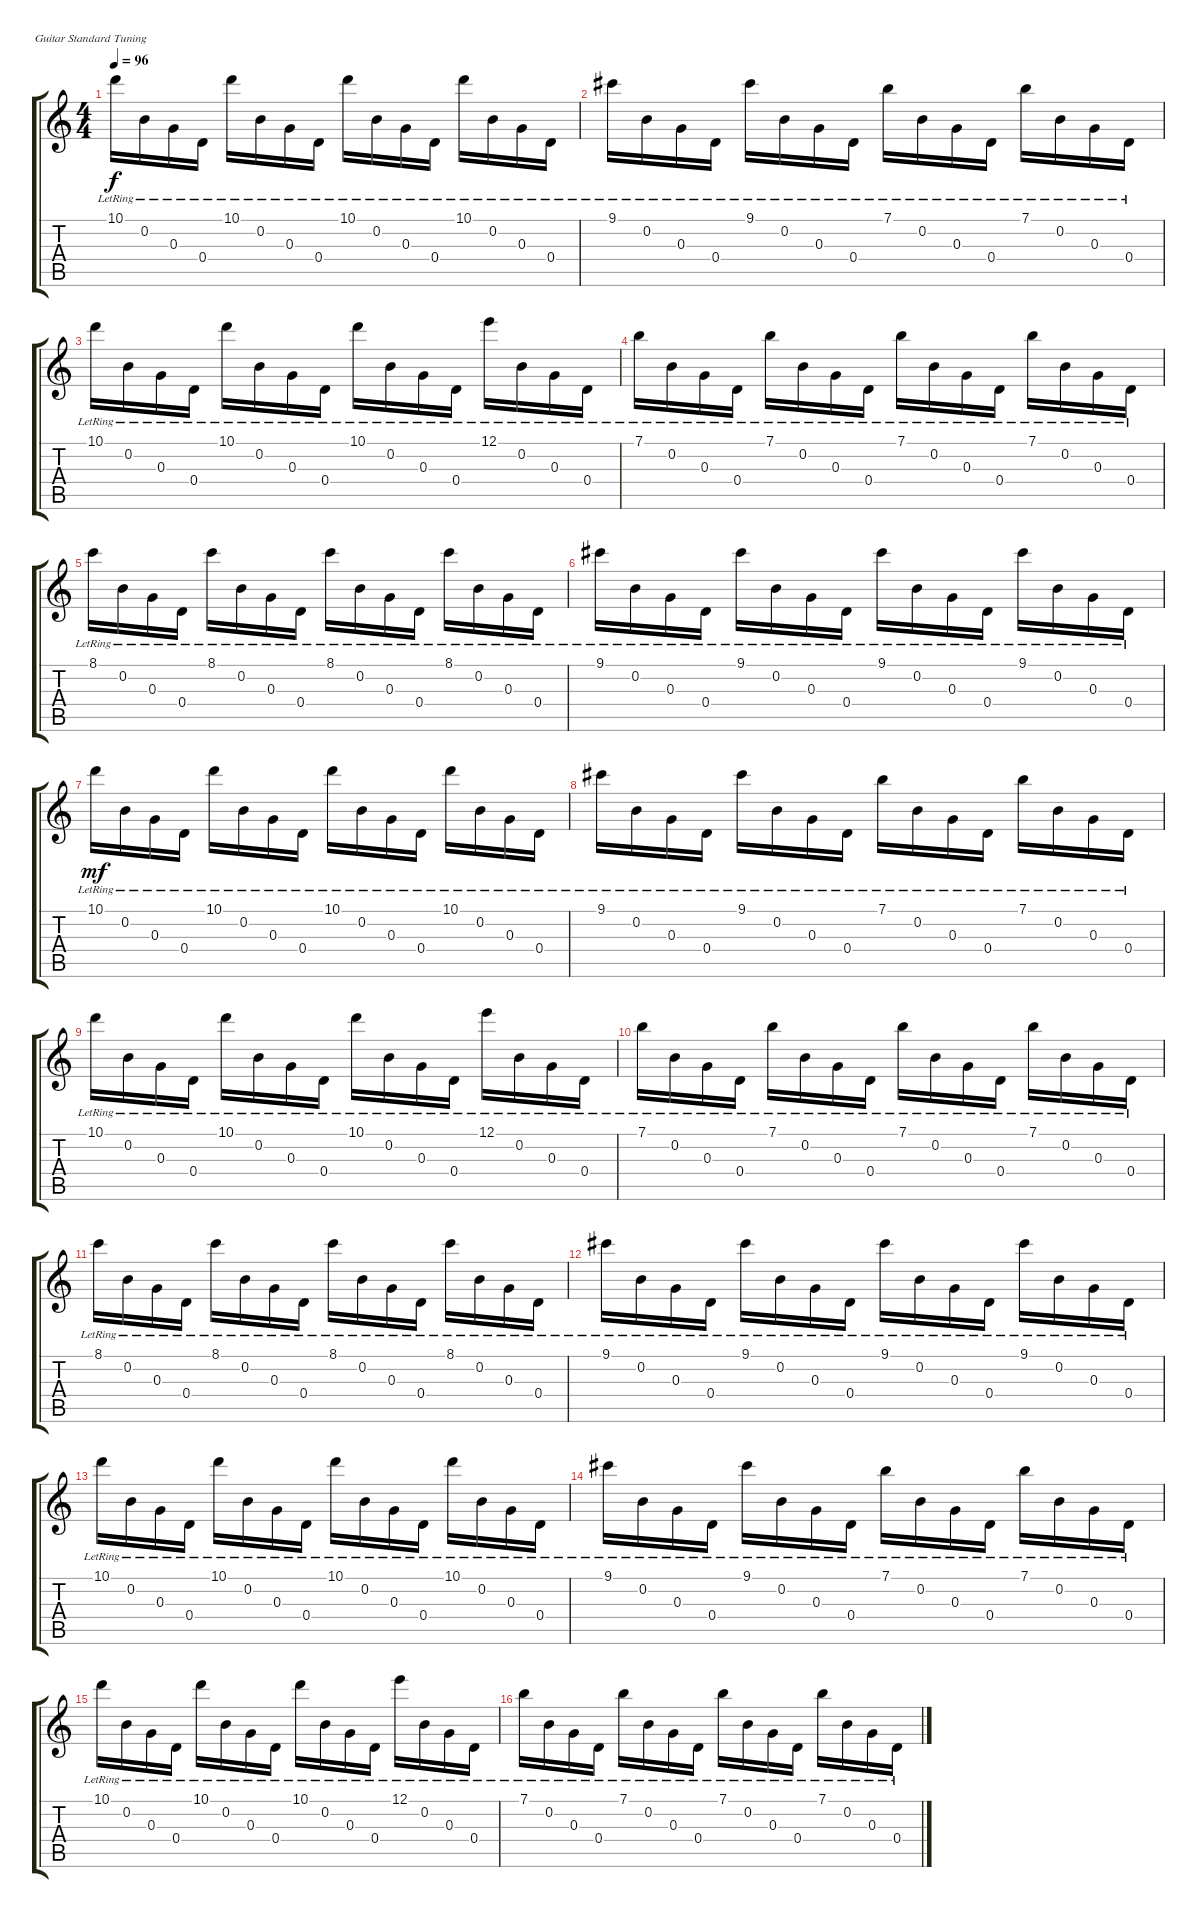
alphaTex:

\defaultSystemsLayout 4
\bracketExtendMode groupsimilarinstruments
\singleTrackTrackNamePolicy hidden
\otherSystemsTrackNameOrientation horizontal
\track ("Guitar 1" "S-Gt") {instrument acousticguitarsteel}
\staff {score tabs}
\tuning (E4 B3 G3 D3 A2 E2)
\ts (4 4)
\tempo 96
\clef g2
\scale
0.515102
\ks c
10.1{lr}.16{dy f instrument acousticguitarsteel} 0.2{lr}.16 0.3{lr}.16 0.4{lr}.16 10.1{lr}.16 0.2{lr}.16 0.3{lr}.16 0.4{lr}.16 10.1{lr}.16 0.2{lr}.16 0.3{lr}.16 0.4{lr}.16 10.1{lr}.16 0.2{lr}.16 0.3{lr}.16 0.4{lr}.16 |
\scale
0.48488 9.1{lr}.16 0.2{lr}.16 0.3{lr}.16 0.4{lr}.16 9.1{lr}.16 0.2{lr}.16 0.3{lr}.16 0.4{lr}.16 7.1{lr}.16 0.2{lr}.16 0.3{lr}.16 0.4{lr}.16 7.1{lr}.16 0.2{lr}.16 0.3{lr}.16 0.4{lr}.16 |
\scale
0.515714 10.1{lr}.16 0.2{lr}.16 0.3{lr}.16 0.4{lr}.16 10.1{lr}.16 0.2{lr}.16 0.3{lr}.16 0.4{lr}.16 10.1{lr}.16 0.2{lr}.16 0.3{lr}.16 0.4{lr}.16 12.1{lr}.16 0.2{lr}.16 0.3{lr}.16 0.4{lr}.16 |
\scale
0.48433 7.1{lr}.16 0.2{lr}.16 0.3{lr}.16 0.4{lr}.16 7.1{lr}.16 0.2{lr}.16 0.3{lr}.16 0.4{lr}.16 7.1{lr}.16 0.2{lr}.16 0.3{lr}.16 0.4{lr}.16 7.1{lr}.16 0.2{lr}.16 0.3{lr}.16 0.4{lr}.16 |
\scale
0.515486 8.1{lr}.16 0.2{lr}.16 0.3{lr}.16 0.4{lr}.16 8.1{lr}.16 0.2{lr}.16 0.3{lr}.16 0.4{lr}.16 8.1{lr}.16 0.2{lr}.16 0.3{lr}.16 0.4{lr}.16 8.1{lr}.16 0.2{lr}.16 0.3{lr}.16 0.4{lr}.16 |
\scale
0.484662 9.1{lr}.16 0.2{lr}.16 0.3{lr}.16 0.4{lr}.16 9.1{lr}.16 0.2{lr}.16 0.3{lr}.16 0.4{lr}.16 9.1{lr}.16 0.2{lr}.16 0.3{lr}.16 0.4{lr}.16 9.1{lr}.16 0.2{lr}.16 0.3{lr}.16 0.4{lr}.16 |
\scale
0.520823 10.1{lr}.16{dy mf} 0.2{lr}.16 0.3{lr}.16 0.4{lr}.16 10.1{lr}.16 0.2{lr}.16 0.3{lr}.16 0.4{lr}.16 10.1{lr}.16 0.2{lr}.16 0.3{lr}.16 0.4{lr}.16 10.1{lr}.16 0.2{lr}.16 0.3{lr}.16 0.4{lr}.16 |
\scale
0.479189 9.1{lr}.16 0.2{lr}.16 0.3{lr}.16 0.4{lr}.16 9.1{lr}.16 0.2{lr}.16 0.3{lr}.16 0.4{lr}.16 7.1{lr}.16 0.2{lr}.16 0.3{lr}.16 0.4{lr}.16 7.1{lr}.16 0.2{lr}.16 0.3{lr}.16 0.4{lr}.16 |
\scale
0.521429 10.1{lr}.16 0.2{lr}.16 0.3{lr}.16 0.4{lr}.16 10.1{lr}.16 0.2{lr}.16 0.3{lr}.16 0.4{lr}.16 10.1{lr}.16 0.2{lr}.16 0.3{lr}.16 0.4{lr}.16 12.1{lr}.16 0.2{lr}.16 0.3{lr}.16 0.4{lr}.16 |
\scale
0.478632 7.1{lr}.16 0.2{lr}.16 0.3{lr}.16 0.4{lr}.16 7.1{lr}.16 0.2{lr}.16 0.3{lr}.16 0.4{lr}.16 7.1{lr}.16 0.2{lr}.16 0.3{lr}.16 0.4{lr}.16 7.1{lr}.16 0.2{lr}.16 0.3{lr}.16 0.4{lr}.16 |
\scale
0.521197 8.1{lr}.16 0.2{lr}.16 0.3{lr}.16 0.4{lr}.16 8.1{lr}.16 0.2{lr}.16 0.3{lr}.16 0.4{lr}.16 8.1{lr}.16 0.2{lr}.16 0.3{lr}.16 0.4{lr}.16 8.1{lr}.16 0.2{lr}.16 0.3{lr}.16 0.4{lr}.16 |
\scale
0.47896 9.1{lr}.16 0.2{lr}.16 0.3{lr}.16 0.4{lr}.16 9.1{lr}.16 0.2{lr}.16 0.3{lr}.16 0.4{lr}.16 9.1{lr}.16 0.2{lr}.16 0.3{lr}.16 0.4{lr}.16 9.1{lr}.16 0.2{lr}.16 0.3{lr}.16 0.4{lr}.16 |
\scale
0.523676 10.1{lr}.16 0.2{lr}.16 0.3{lr}.16 0.4{lr}.16 10.1{lr}.16 0.2{lr}.16 0.3{lr}.16 0.4{lr}.16 10.1{lr}.16 0.2{lr}.16 0.3{lr}.16 0.4{lr}.16 10.1{lr}.16 0.2{lr}.16 0.3{lr}.16 0.4{lr}.16 |
\scale
0.476337 9.1{lr}.16 0.2{lr}.16 0.3{lr}.16 0.4{lr}.16 9.1{lr}.16 0.2{lr}.16 0.3{lr}.16 0.4{lr}.16 7.1{lr}.16 0.2{lr}.16 0.3{lr}.16 0.4{lr}.16 7.1{lr}.16 0.2{lr}.16 0.3{lr}.16 0.4{lr}.16 |
\scale
0.521429 10.1{lr}.16 0.2{lr}.16 0.3{lr}.16 0.4{lr}.16 10.1{lr}.16 0.2{lr}.16 0.3{lr}.16 0.4{lr}.16 10.1{lr}.16 0.2{lr}.16 0.3{lr}.16 0.4{lr}.16 12.1{lr}.16 0.2{lr}.16 0.3{lr}.16 0.4{lr}.16 |
\scale
0.478632 7.1{lr}.16 0.2{lr}.16 0.3{lr}.16 0.4{lr}.16 7.1{lr}.16 0.2{lr}.16 0.3{lr}.16 0.4{lr}.16 7.1{lr}.16 0.2{lr}.16 0.3{lr}.16 0.4{lr}.16 7.1{lr}.16 0.2{lr}.16 0.3{lr}.16 0.4{lr}.16
